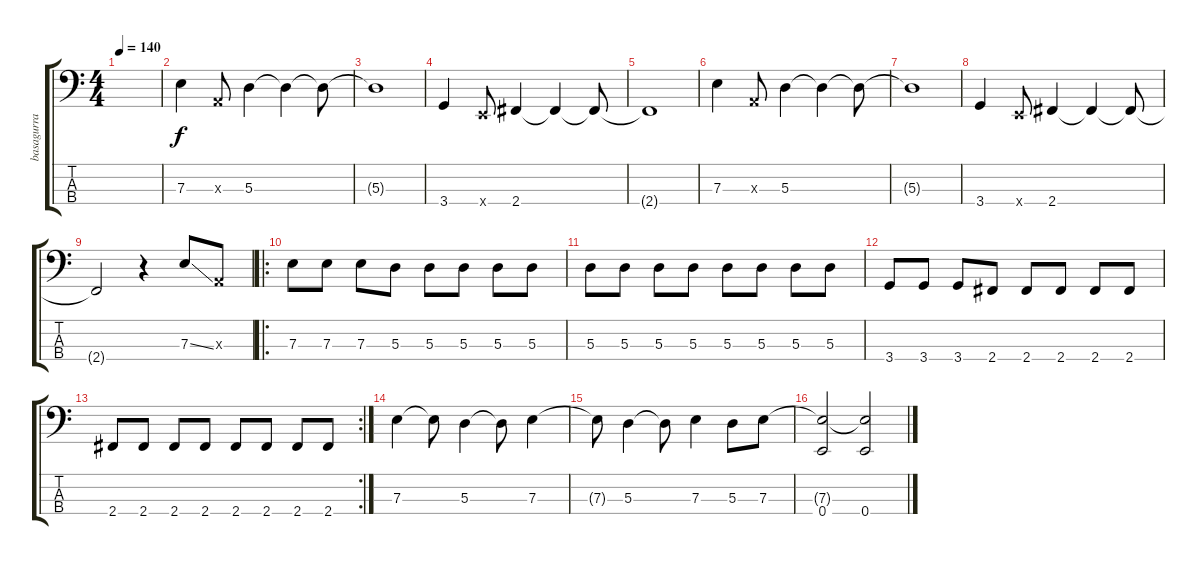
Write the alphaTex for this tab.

\track ("basagurra" "basagurra") {instrument electricbassfinger}
\staff {score tabs}
\tuning (G2 D2 A1 E1) {hide}
\ts (4 4)
\tempo 140
\clef f4
\ks c
|
7.3.4 0.3{x}.8 5.3.4 5.3{t}.4 5.3{t}.8 |
5.3{t}.1 |
3.4.4 0.4{x}.8 2.4.4 2.4{t}.4 2.4{t}.8 |
2.4{t}.1 |
7.3.4 0.3{x}.8 5.3.4 5.3{t}.4 5.3{t}.8 |
5.3{t}.1 |
3.4.4 0.4{x}.8 2.4.4 2.4{t}.4 2.4{t}.8 |
2.4{t}.2 r.4 7.3{ss}.8 0.3{x}.8 |
\ro
7.3.8 7.3.8 7.3.8 5.3.8 5.3.8 5.3.8 5.3.8 5.3.8 |
5.3.8 5.3.8 5.3.8 5.3.8 5.3.8 5.3.8 5.3.8 5.3.8 |
3.4.8 3.4.8 3.4.8 2.4.8 2.4.8 2.4.8 2.4.8 2.4.8 |
\rc 2
2.4.8 2.4.8 2.4.8 2.4.8 2.4.8 2.4.8 2.4.8 2.4.8 |
7.3.4 7.3{t}.8 5.3.4 5.3{t}.8 7.3.4 |
7.3{t}.8 5.3.4 5.3{t}.8 7.3.4 5.3.8 7.3.8 |
(7.3{t} 0.4).2 (7.3{t} 0.4).2
